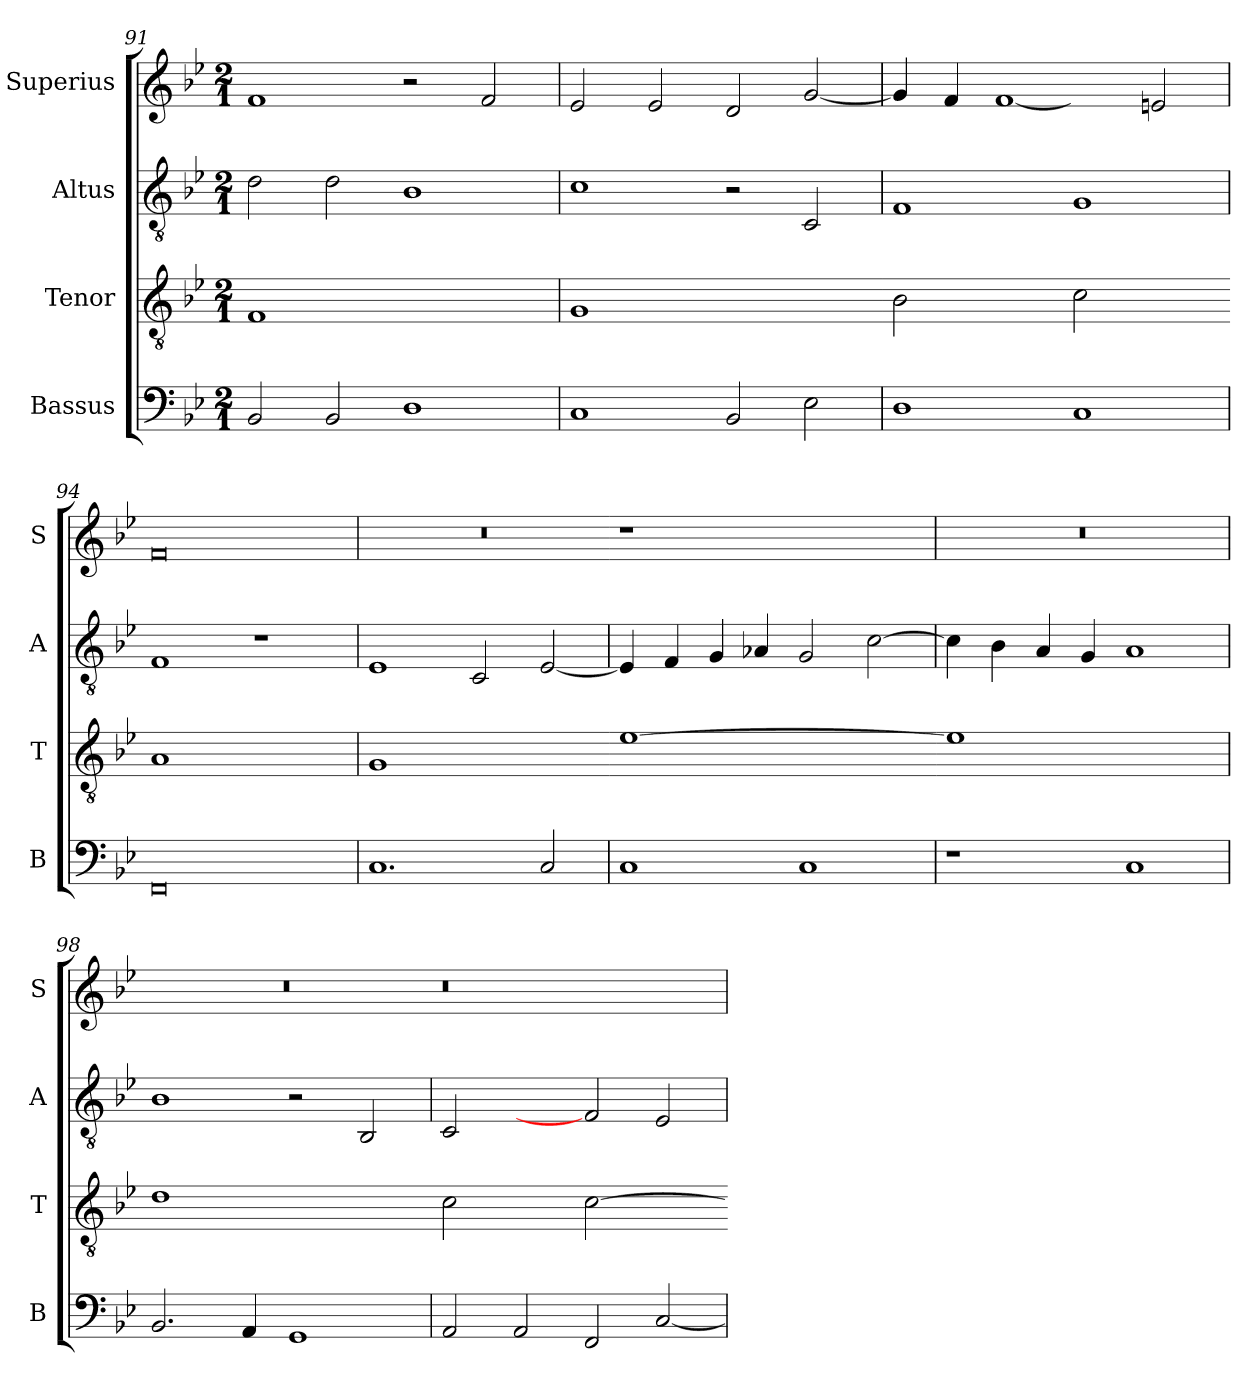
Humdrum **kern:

**kern	**kern	**kern	**kern
*part4	*part3	*part2	*part1
*staff4	*staff3	*staff2	*staff1
*I"Bassus	*I"Tenor	*I"Altus	*I"Superius
*I'B	*I'T	*I'A	*I'S
*clefF4	*clefGv2	*clefGv2	*clefG2
*k[b-e-]	*k[b-e-]	*k[b-e-]	*k[b-e-]
*M2/1	*M2/1	*M2/1	*M2/1
=91	=91	=91	=91
!	!LO:N:vis=1	!	!
2BB-/	0F	2d\	1f
2BB-/	.	2d\	.
1D	.	1B-	2r
.	.	.	2f/
=92	=92	=92	=92
!	!LO:N:vis=1	!	!
1C	0G	1c	2e-/
.	.	.	2e-/
2BB-/	.	2r	2d/
2E-\	.	2C/	[2g/
=93	=93-	=93	=93
!	!LO:N:vis=2	!	!
1D	1B-	1F	4g/]
.	.	.	4f/
!	!	!	!LO:N:vis=1
.	.	.	[2f
!	!LO:N:vis=2	!	!
1C	1c	1G	2f/yy]
.	.	.	2en/
=94	=94-	=94	=94
!	!LO:N:vis=1	!	!
0FF	0A	1F	0f
.	.	1r	.
=95	=95	=95	=95
!	!LO:N:vis=1	!	!
1.C	0G	1E-	0r
.	.	2C/	.
2C/	.	[2E-/	.
=96	=96-	=96	=96
!	!LO:N:vis=1	!	!
1C	[0e-	4E-/]	1r
.	.	4F/	.
.	.	4G/	.
.	.	4A-X/	.
1C	.	2G/	1ryy
.	.	[2c\	.
=97	=97-	=97	=97
!	!LO:N:vis=1	!	!
1r	0e-]	4c\]	0r
.	.	4B-\	.
.	.	4A/	.
.	.	4G/	.
1C	.	1A	.
=98	=98	=98	=98
!	!LO:N:vis=1	!	!
2.BB-/	0d	1B-	0r
4AA/	.	.	.
1GG	.	2r	.
.	.	2BB-/	.
=99	=99-	=99	=99
!	!LO:N:vis=2	!	!LO:N:vis=0
2AA/	1c	2C/	1r
!	!	!LO:N:vis=1	!
2AA/	.	[2Fyy	.
!	!LO:N:vis=2	!	!
2FF/	[1c	2F]	1ryy
[2C/	.	2E-/	.
=	=-	=	=
*-	*-	*-	*-
